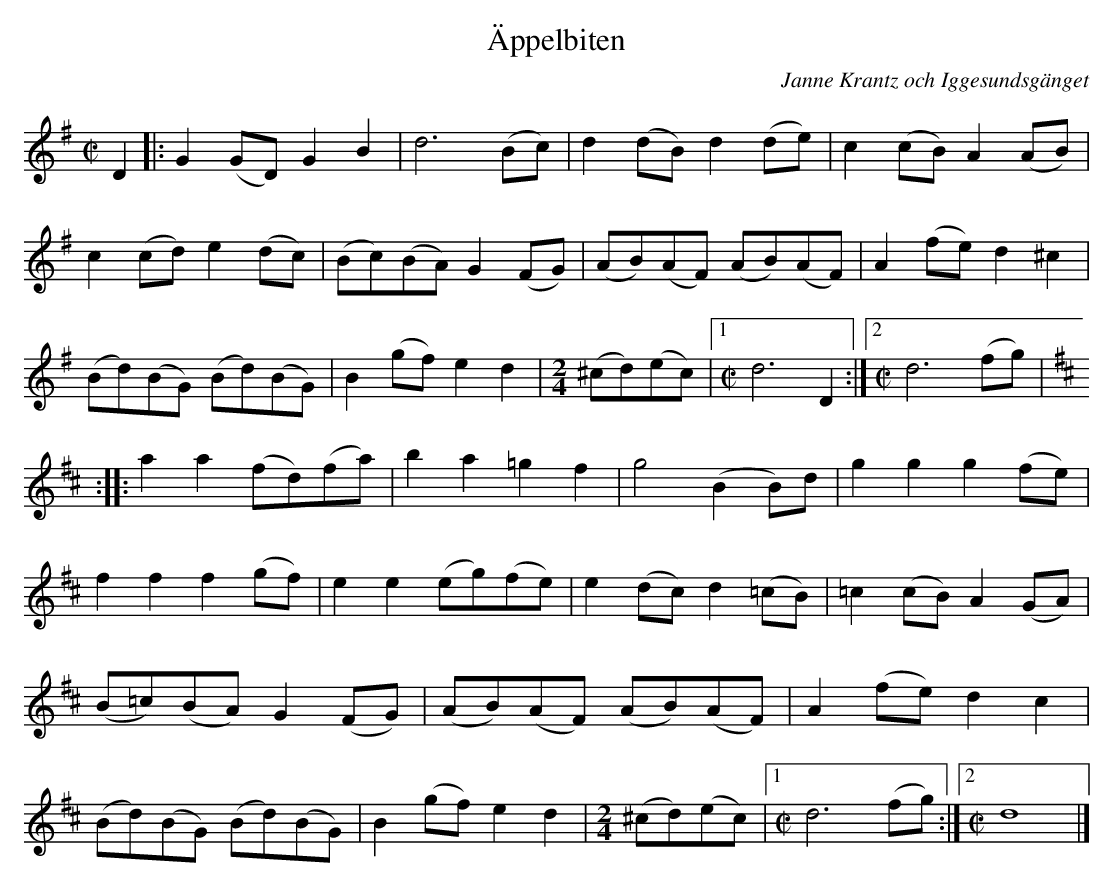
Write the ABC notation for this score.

X:1
T:Äppelbiten
C:Janne Krantz och Iggesundsgänget
M:C|
L:1/8
K:G
D2 |: G2(GD) G2B2 | d6     (Bc) | d2(dB) d2(de) | c2(cB) A2(AB) |
c2(cd) e2(dc) | (Bc)(BA) G2(FG) | (AB)(AF) (AB)(AF) | A2(fe) d2^c2 |
(Bd)(BG) (Bd)(BG) | B2(gf) e2d2 | [M:2/4] (^cd)(ec) |1 [M:C|] d6 D2 :|2 [M:C|] d6 (fg) |
[K:D] :|: a2a2 (fd)(fa) | b2a2=g2f2 | g4 (B2B)d | g2g2 g2(fe) |
f2f2 f2(gf) | e2e2 (eg)(fe) | e2(dc) d2(=cB) | =c2(cB) A2(GA) |
(B=c)(BA) G2(FG) | (AB)(AF) (AB)(AF) | A2(fe) d2c2 |
(Bd)(BG) (Bd)(BG) | B2(gf) e2d2 | [M:2/4] (^cd)(ec) |1 [M:C|] d6 (fg) :|2 [M:C|] d8 |]
